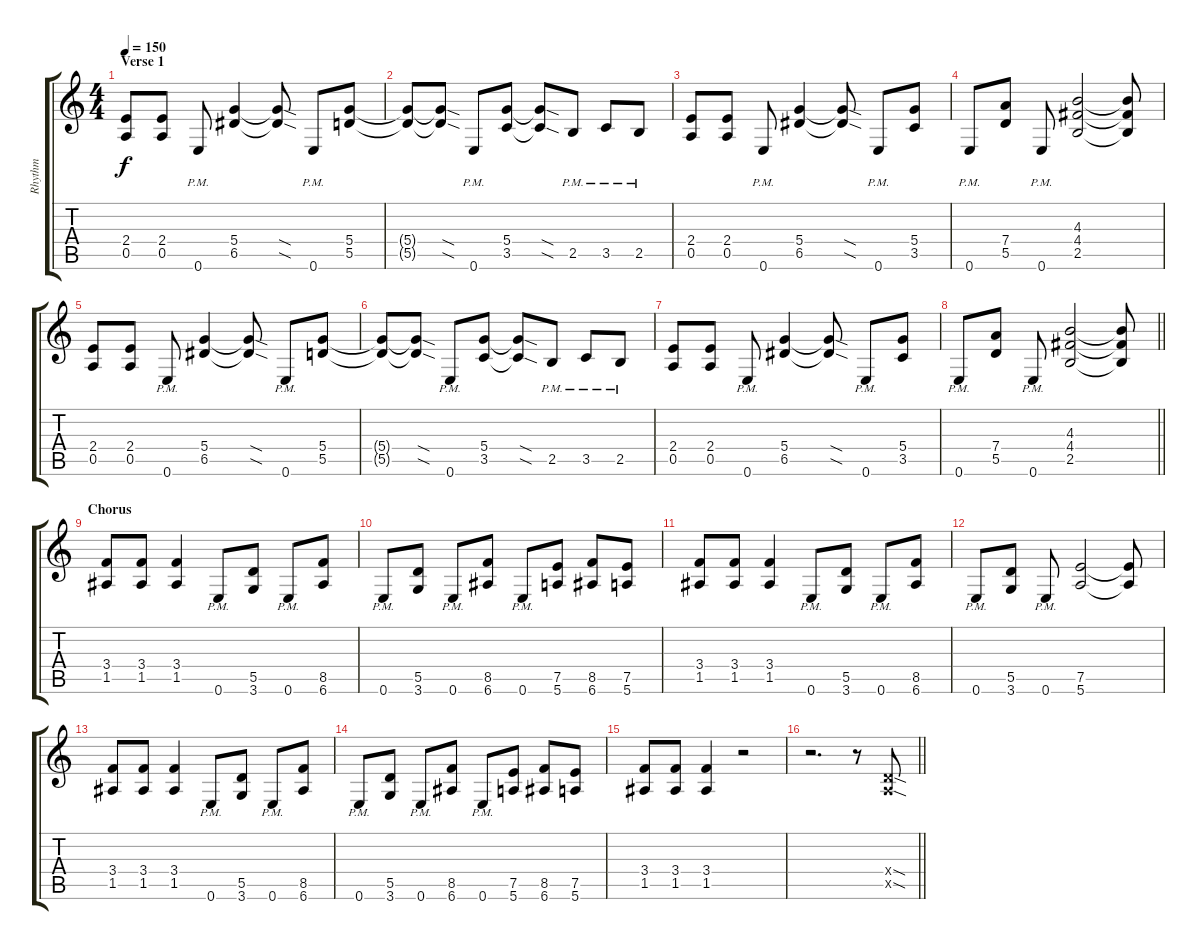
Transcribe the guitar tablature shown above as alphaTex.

\track ("Rhythm" "Rhythm") {instrument distortionguitar}
\staff {score tabs}
\tuning (E4 B3 G3 D3 A2 E2) {hide}
\ts (4 4)
\section ("" "Verse 1")
\tempo 150
\clef g2
\ks c
(2.4 0.5).8{dy f} (2.4 0.5).8 0.6{pm}.8 (5.4 6.5).4 (5.4{sod t} 6.5{sod t}).8 0.6{pm}.8 (5.4 5.5).8 |
(5.4{t} 5.5{t}).8 (5.4{sod t} 5.5{sod t}).8 0.6{pm}.8 (5.4 3.5).8 (5.4{sod t} 3.5{sod t}).8 2.5{pm}.8 3.5{pm}.8 2.5{pm}.8 |
(2.4 0.5).8 (2.4 0.5).8 0.6{pm}.8 (5.4 6.5).4 (5.4{sod t} 6.5{sod t}).8 0.6{pm}.8 (5.4 3.5).8 |
0.6{pm}.8 (7.4 5.5).8 0.6{pm}.8 (4.3 4.4 2.5).2 (4.3{t} 4.4{t} 2.5{t}).8 |
(2.4 0.5).8 (2.4 0.5).8 0.6{pm}.8 (5.4 6.5).4 (5.4{sod t} 6.5{sod t}).8 0.6{pm}.8 (5.4 5.5).8 |
(5.4{t} 5.5{t}).8 (5.4{sod t} 5.5{sod t}).8 0.6{pm}.8 (5.4 3.5).8 (5.4{sod t} 3.5{sod t}).8 2.5{pm}.8 3.5{pm}.8 2.5{pm}.8 |
(2.4 0.5).8 (2.4 0.5).8 0.6{pm}.8 (5.4 6.5).4 (5.4{sod t} 6.5{sod t}).8 0.6{pm}.8 (5.4 3.5).8 |
\barLineRight lightlight
0.6{pm}.8 (7.4 5.5).8 0.6{pm}.8 (4.3 4.4 2.5).2 (4.3{t} 4.4{t} 2.5{t}).8 |
\section ("" "Chorus")
(3.4 1.5).8 (3.4 1.5).8 (3.4 1.5).4 0.6{pm}.8 (5.5 3.6).8 0.6{pm}.8 (8.5 6.6).8 |
0.6{pm}.8 (5.5 3.6).8 0.6{pm}.8 (8.5 6.6).8 0.6{pm}.8 (7.5 5.6).8 (8.5 6.6).8 (7.5 5.6).8 |
(3.4 1.5).8 (3.4 1.5).8 (3.4 1.5).4 0.6{pm}.8 (5.5 3.6).8 0.6{pm}.8 (8.5 6.6).8 |
0.6{pm}.8 (5.5 3.6).8 0.6{pm}.8 (7.5 5.6).2 (7.5{t} 5.6{t}).8 |
(3.4 1.5).8 (3.4 1.5).8 (3.4 1.5).4 0.6{pm}.8 (5.5 3.6).8 0.6{pm}.8 (8.5 6.6).8 |
0.6{pm}.8 (5.5 3.6).8 0.6{pm}.8 (8.5 6.6).8 0.6{pm}.8 (7.5 5.6).8 (8.5 6.6).8 (7.5 5.6).8 |
(3.4 1.5).8 (3.4 1.5).8 (3.4 1.5).4 r.2 |
\barLineRight lightlight
r.2{d} r.8 (0.4{sod x} 0.5{sod x}).8
